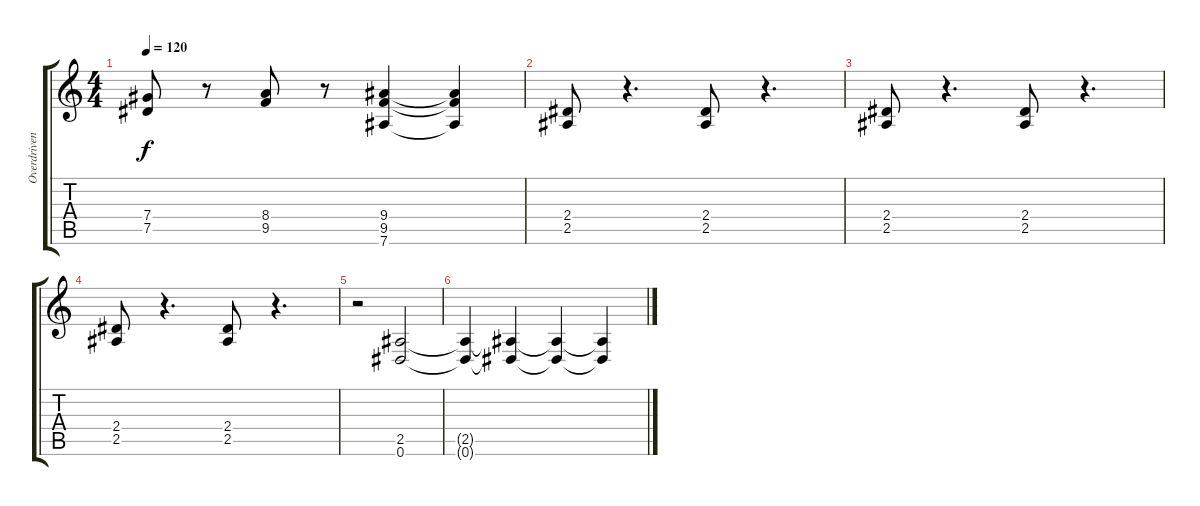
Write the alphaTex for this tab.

\track ("Overdriven Guitar1" "Overdriven") {instrument overdrivenguitar}
\staff {score tabs}
\tuning (Eb4 Bb3 Gb3 Db3 Ab2 Eb2) {hide}
\ts (4 4)
\tempo 120
\clef g2
\ks c
(7.4 7.5).8{dy f} r.8 (8.4 9.5).8 r.8 (9.4 9.5 7.6).4 (9.4{t} 9.5{t} 7.6{t}).4 |
(2.4 2.5).8 r.4{d} (2.4 2.5).8 r.4{d} |
(2.4 2.5).8 r.4{d} (2.4 2.5).8 r.4{d} |
(2.4 2.5).8 r.4{d} (2.4 2.5).8 r.4{d} |
r.2 (2.5 0.6).2 |
(2.5{t} 0.6{t}).4 (2.5{t} 0.6{t}).4 (2.5{t} 0.6{t}).4 (2.5{t} 0.6{t}).4
